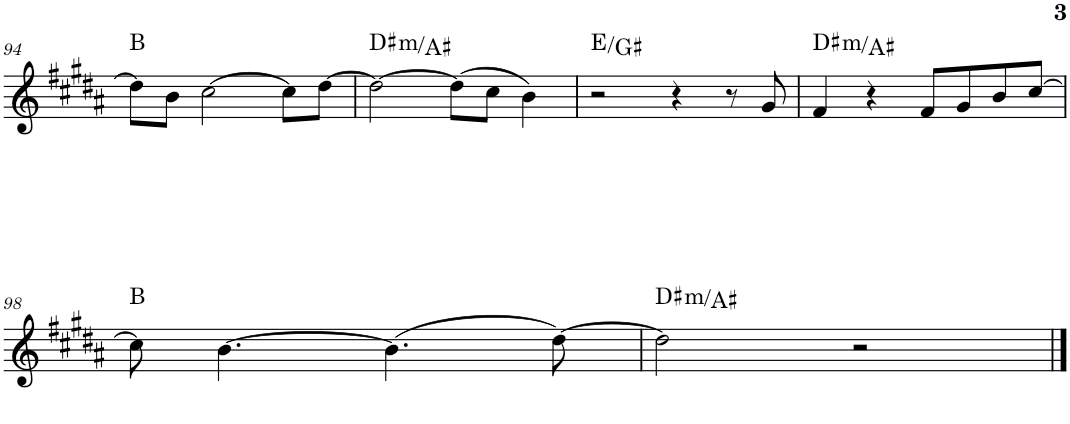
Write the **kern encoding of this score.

**kern	**harte
*part1	*part1
*staff1	*
*I"Piano	*
*I'Pno.	*
!!LO:PB:g=z
*clefG2	*
*k[f#c#g#d#a#]	*
*M4/4	*
=94	=94
8dd#\L]	B:maj
8b\J	.
[2cc#\	.
8cc#\L]	.
[8dd#\J	.
=95	=95
!	!LO:H:kt=m
2dd#\_	D#:min/5
(8dd#\L]	.
8cc#\J	.
4b\)	.
=96	=96
2r	E:maj/3
4r	.
8r	.
8g#/	.
=97	=97
!	!LO:H:kt=m
4f#/	D#:min/5
4r	.
8f#/L	.
8g#/	.
8b/	.
[8cc#/J	.
!!LO:LB:g=z
=98	=98
8cc#\]	B:maj
[4.b\	.
(4.b\]	.
[8dd#\)	.
=99	=99
!	!LO:H:kt=m
2dd#\]	D#:min/5
2r	.
==	==
*-	*-
